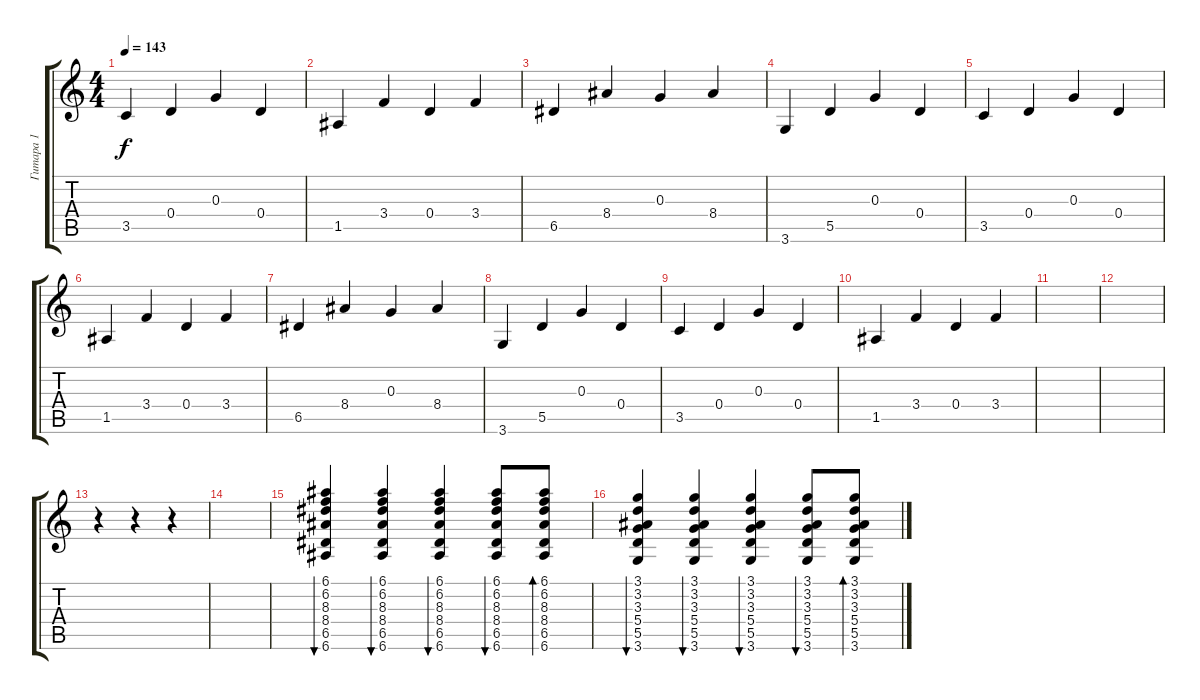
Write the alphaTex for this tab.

\track ("Гитара 1" "Гитара 1") {instrument acousticguitarsteel}
\staff {score tabs}
\tuning (E4 B3 G3 D3 A2 E2) {hide}
\ts (4 4)
\tempo 143
\clef g2
\ks c
3.5.4{dy f} 0.4.4 0.3.4 0.4.4 |
1.5.4 3.4.4 0.4.4 3.4.4 |
6.5.4 8.4.4 0.3.4 8.4.4 |
3.6.4 5.5.4 0.3.4 0.4.4 |
3.5.4 0.4.4 0.3.4 0.4.4 |
1.5.4 3.4.4 0.4.4 3.4.4 |
6.5.4 8.4.4 0.3.4 8.4.4 |
3.6.4 5.5.4 0.3.4 0.4.4 |
3.5.4 0.4.4 0.3.4 0.4.4 |
1.5.4 3.4.4 0.4.4 3.4.4 |
|
|
r.4 r.4 r.4 |
|
(6.1 6.2 8.3 8.4 6.5 6.6).4{bu 60} (6.1 6.2 8.3 8.4 6.5 6.6).4{bu 60} (6.1 6.2 8.3 8.4 6.5 6.6).4{bu 60} (6.1 6.2 8.3 8.4 6.5 6.6).8{bu 30} (6.1 6.2 8.3 8.4 6.5 6.6).8{bd 30} |
(3.1 3.2 3.3 5.4 5.5 3.6).4{bu 60} (3.1 3.2 3.3 5.4 5.5 3.6).4{bu 60} (3.1 3.2 3.3 5.4 5.5 3.6).4{bu 60} (3.1 3.2 3.3 5.4 5.5 3.6).8{bu 30} (3.1 3.2 3.3 5.4 5.5 3.6).8{bd 30}
